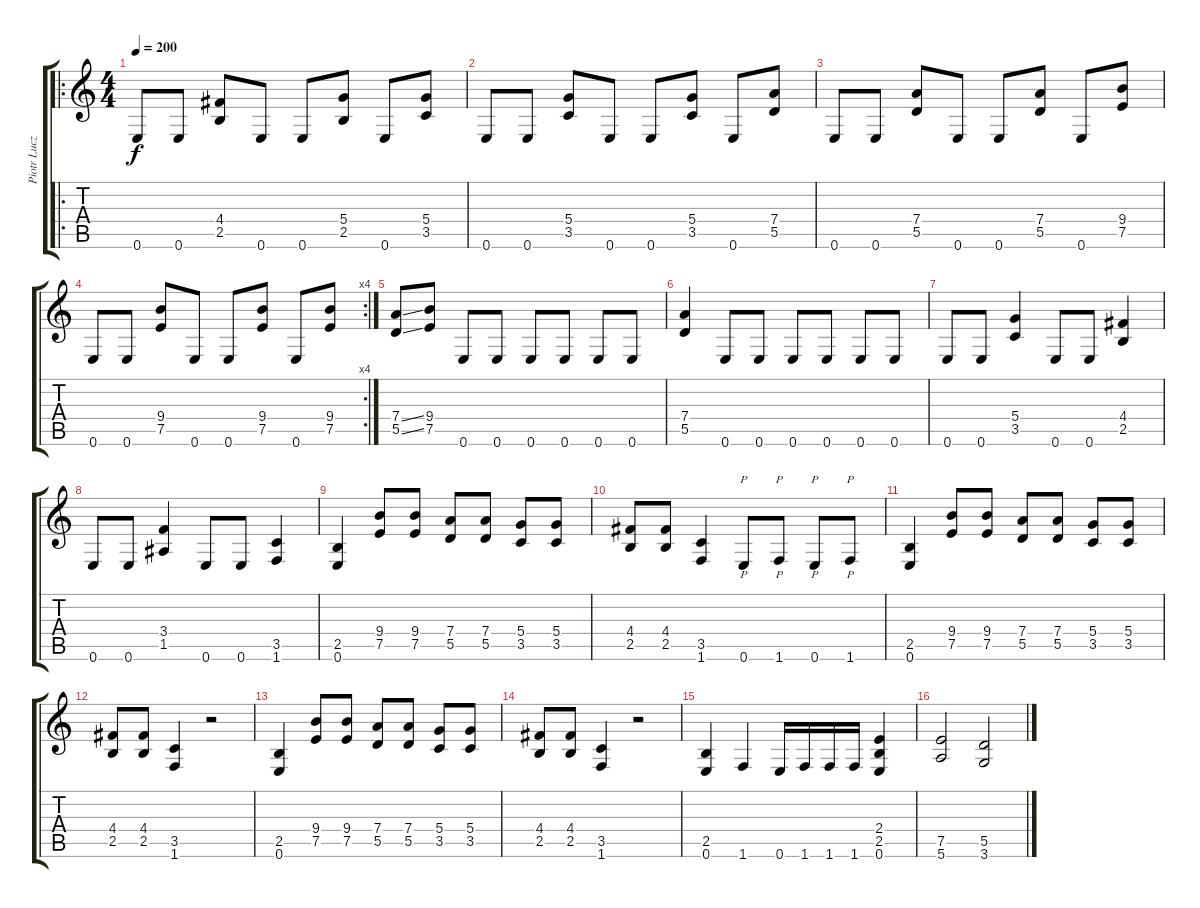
\track ("Piotr Luczyk - Dist" "Piotr Lucz") {instrument distortionguitar}
\staff {score tabs}
\tuning (E4 B3 G3 D3 A2 E2) {hide}
\ro
\ts (4 4)
\tempo 200
\clef g2
\ks c
0.6.8{dy f} 0.6.8 (4.4 2.5).8 0.6.8 0.6.8 (5.4 2.5).8 0.6.8 (5.4 3.5).8 |
0.6.8 0.6.8 (5.4 3.5).8 0.6.8 0.6.8 (5.4 3.5).8 0.6.8 (7.4 5.5).8 |
0.6.8 0.6.8 (7.4 5.5).8 0.6.8 0.6.8 (7.4 5.5).8 0.6.8 (9.4 7.5).8 |
\rc 4
0.6.8 0.6.8 (9.4 7.5).8 0.6.8 0.6.8 (9.4 7.5).8 0.6.8 (9.4 7.5).8 |
(7.4{ss} 5.5{ss}).8 (9.4 7.5).8 0.6.8 0.6.8 0.6.8 0.6.8 0.6.8 0.6.8 |
(7.4 5.5).4 0.6.8 0.6.8 0.6.8 0.6.8 0.6.8 0.6.8 |
0.6.8 0.6.8 (5.4 3.5).4 0.6.8 0.6.8 (4.4 2.5).4 |
0.6.8 0.6.8 (3.4 1.5).4 0.6.8 0.6.8 (3.5 1.6).4 |
(2.5 0.6).4 (9.4 7.5).8 (9.4 7.5).8 (7.4 5.5).8 (7.4 5.5).8 (5.4 3.5).8 (5.4 3.5).8 |
(4.4 2.5).8 (4.4 2.5).8 (3.5 1.6).4 0.6.8{p} 1.6.8{p} 0.6.8{p} 1.6.8{p} |
(2.5 0.6).4 (9.4 7.5).8 (9.4 7.5).8 (7.4 5.5).8 (7.4 5.5).8 (5.4 3.5).8 (5.4 3.5).8 |
(4.4 2.5).8 (4.4 2.5).8 (3.5 1.6).4 r.2 |
(2.5 0.6).4 (9.4 7.5).8 (9.4 7.5).8 (7.4 5.5).8 (7.4 5.5).8 (5.4 3.5).8 (5.4 3.5).8 |
(4.4 2.5).8 (4.4 2.5).8 (3.5 1.6).4 r.2 |
(2.5 0.6).4 1.6.4 0.6.16 1.6.16 1.6.16 1.6.16 (2.4 2.5 0.6).4 |
(7.5 5.6).2 (5.5 3.6).2
